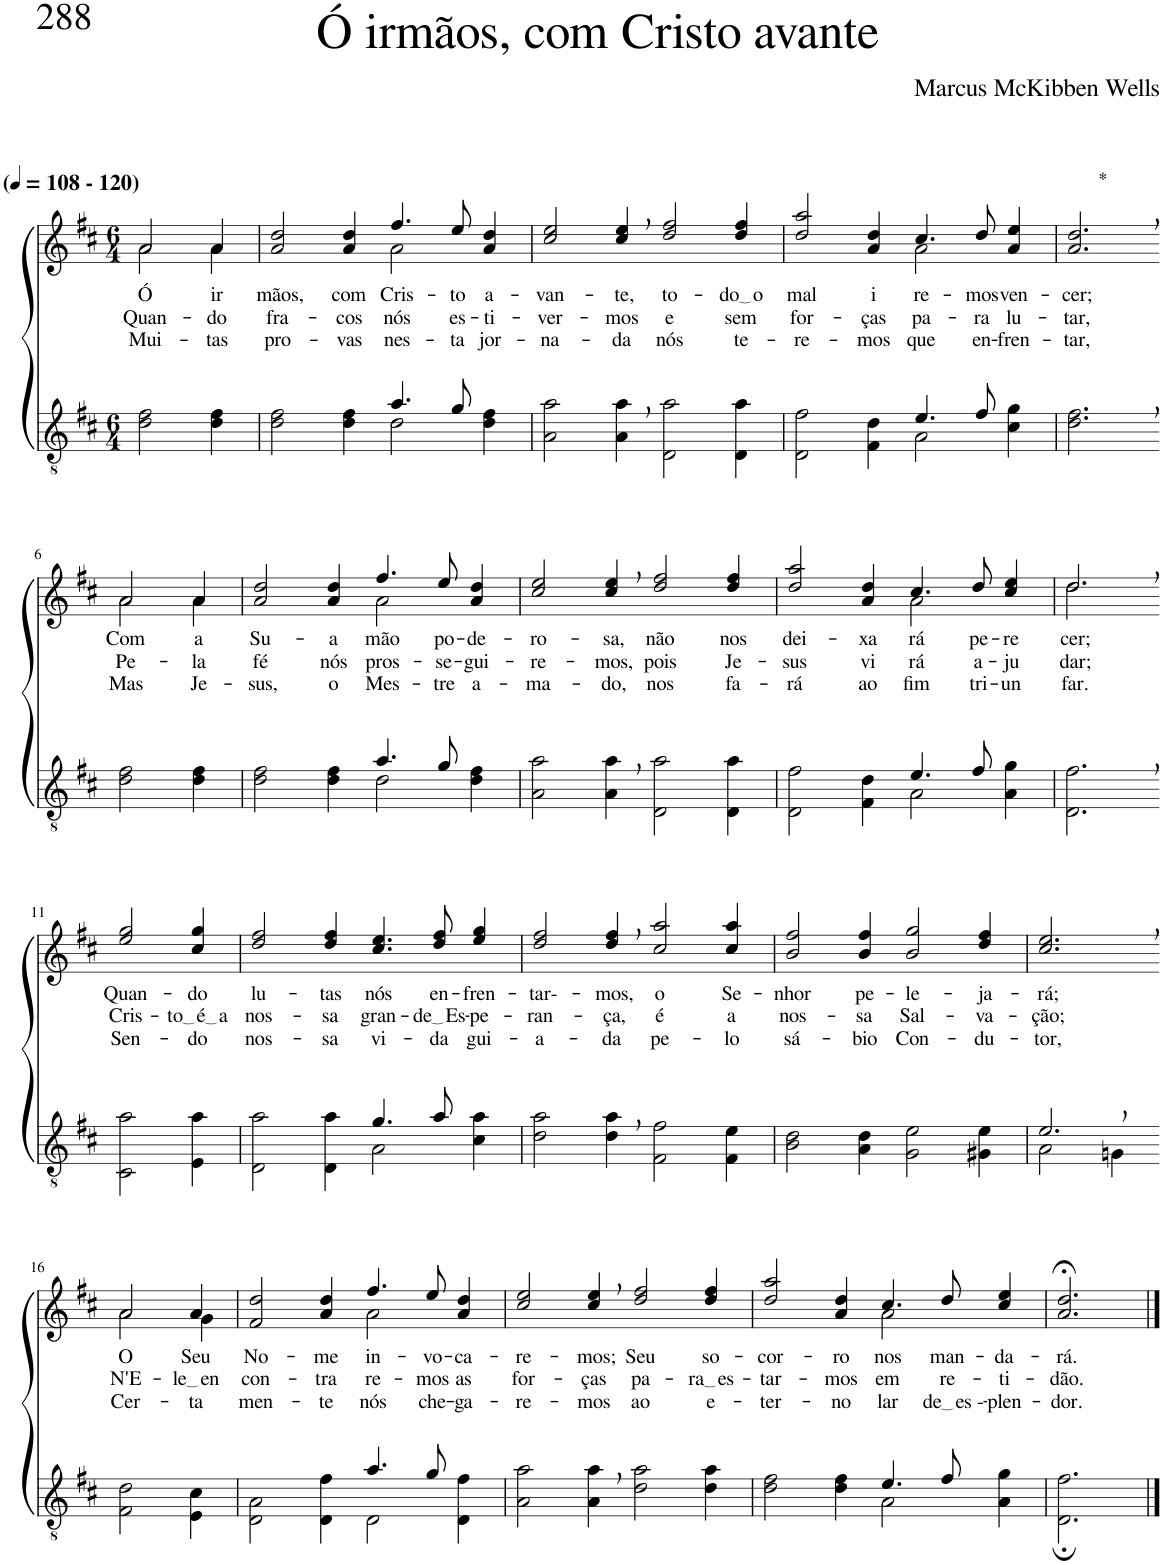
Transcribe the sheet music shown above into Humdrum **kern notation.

**kern	**kern	**text	**text	**text
*part2	*part1	*part1	*part1	*part1
*staff2	*staff1	*staff1	*staff1	*staff1
*I"Parte III e IV	*I"Parte I e II	*	*	*
*clefGv2	*clefG2	*	*	*
*Trd4c7	*Trd4c7	*	*	*
*k[f#c#]	*k[f#c#]	*	*	*
*M6/4	*M6/4	*	*	*
*MM108	*MM108	*	*	*
=1	=1	=1	=1	=1
*	*^	*	*	*
!	!LO:TX:a:B:t=(	!	!	!	!
!	!LO:TX:a:B:t=- 120)	!	!	!	!
!	!	!	!LO:LY:b	!LO:LY:b	!LO:LY:b
2d\ 2f#\	2a/	2a\	Ó	Quan-	Mui-
!	!	!	!LO:LY:b	!LO:LY:b	!LO:LY:b
4d\ 4f#\	4a/	4a\	ir-	-do	-tas
=2	=2	=2	=2	=2	=2
*^	*	*	*	*	*
!	!	!	!	!LO:LY:b	!LO:LY:b	!LO:LY:b
2.ryy	2d\ 2f#\	2a/ 2dd/	2.ryy	-mãos,	fra-	pro-
!	!	!	!	!LO:LY:b	!LO:LY:b	!LO:LY:b
.	4d\ 4f#\	4a/ 4dd/	.	com	-cos	-vas
!	!	!	!	!LO:LY:b	!LO:LY:b	!LO:LY:b
4.a/	2d\	4.ff#/	2a\	Cris-	nós	nes-
!	!	!	!	!LO:LY:b	!LO:LY:b	!LO:LY:b
8g/	.	8ee/	.	-to	es-	-ta
!	!	!	!	!LO:LY:b	!LO:LY:b	!LO:LY:b
4ryy	4d\ 4f#\	4a/ 4dd/	4ryy	a-	-ti-	jor-
=3	=3	=3	=3	=3	=3	=3
!	!	!	!	!LO:LY:b	!LO:LY:b	!LO:LY:b
*v	*v	*	*	*	*	*
*	*v	*v	*	*	*
2A\ 2a\	2cc#/ 2ee/	-van-	-ver-	-na-
!	!	!LO:LY:b	!LO:LY:b	!LO:LY:b
4A\, 4a\,	4cc#/, 4ee/,	-te,	-mos	-da
!	!	!LO:LY:b	!LO:LY:b	!LO:LY:b
2D\ 2a\	2dd/ 2ff#/	to-	e	nós
!	!	!LO:LY:b	!LO:LY:b	!LO:LY:b
4D\ 4a\	4dd/ 4ff#/	do o	sem	te-
=4	=4	=4	=4	=4
*^	*	*	*	*
!	!	!	!LO:LY:b	!LO:LY:b	!LO:LY:b
*	*	*^	*	*	*
2.ryy	2D\ 2f#\	2dd/ 2aa/	2.ryy	mal	for-	-re-
!	!	!	!	!LO:LY:b	!LO:LY:b	!LO:LY:b
.	4F#\ 4d\	4a/ 4dd/	.	i-	-ças	-mos
!	!	!	!	!LO:LY:b	!LO:LY:b	!LO:LY:b
4.e/	2A\	4.cc#/	2a\	-re-	pa-	que
!	!	!	!	!LO:LY:b	!LO:LY:b	!LO:LY:b
8f#/	.	8dd/	.	-mos	-ra	en-
!	!	!	!	!LO:LY:b	!LO:LY:b	!LO:LY:b
4ryy	4c#\ 4g\	4a/ 4ee/	4ryy	ven-	lu-	-fren-
=5	=5	=5	=5	=5	=5	=5
!	!	!LO:TX:a:t=*	!	!	!	!
!	!	!	!	!LO:LY:b	!LO:LY:b	!LO:LY:b
*v	*v	*	*	*	*	*
*	*v	*v	*	*	*
2.d\, 2.f#\,	2.a/, 2.dd/,	-cer;	-tar,	-tar,
!!LO:LB:g=z
=6-	=6-	=6-	=6-	=6-
!	!	!LO:LY:b	!LO:LY:b	!LO:LY:b
*	*^	*	*	*
2d\ 2f#\	2a\	2a/	Com	Pe-	Mas
!	!	!	!LO:LY:b	!LO:LY:b	!LO:LY:b
4d\ 4f#\	4a\	4a/	a	-la	Je-
=7	=7	=7	=7	=7	=7
*^	*	*	*	*	*
!	!	!	!	!LO:LY:b	!LO:LY:b	!LO:LY:b
2.ryy	2d\ 2f#\	2a/ 2dd/	2.ryy	Su-	fé	-sus,
!	!	!	!	!LO:LY:b	!LO:LY:b	!LO:LY:b
.	4d\ 4f#\	4a/ 4dd/	.	-a	nós	o
!	!	!	!	!LO:LY:b	!LO:LY:b	!LO:LY:b
4.a/	2d\	4.ff#/	2a\	mão	pros-	Mes-
!	!	!	!	!LO:LY:b	!LO:LY:b	!LO:LY:b
8g/	.	8ee/	.	po-	-se-	-tre
!	!	!	!	!LO:LY:b	!LO:LY:b	!LO:LY:b
4ryy	4d\ 4f#\	4a/ 4dd/	4ryy	-de-	-gui-	a-
=8	=8	=8	=8	=8	=8	=8
!	!	!	!	!LO:LY:b	!LO:LY:b	!LO:LY:b
*v	*v	*	*	*	*	*
*	*v	*v	*	*	*
2A\ 2a\	2cc#/ 2ee/	-ro-	-re-	-ma-
!	!	!LO:LY:b	!LO:LY:b	!LO:LY:b
4A\, 4a\,	4cc#/, 4ee/,	-sa,	-mos,	-do,
!	!	!LO:LY:b	!LO:LY:b	!LO:LY:b
2D\ 2a\	2dd/ 2ff#/	não	pois	nos
!	!	!LO:LY:b	!LO:LY:b	!LO:LY:b
4D\ 4a\	4dd/ 4ff#/	nos	Je-	fa-
=9	=9	=9	=9	=9
*^	*	*	*	*
!	!	!	!LO:LY:b	!LO:LY:b	!LO:LY:b
*	*	*^	*	*	*
2.ryy	2D\ 2f#\	2dd/ 2aa/	2.ryy	dei-	-sus	-rá
!	!	!	!	!LO:LY:b	!LO:LY:b	!LO:LY:b
.	4F#\ 4d\	4a/ 4dd/	.	-xa-	vi-	ao
!	!	!	!	!LO:LY:b	!LO:LY:b	!LO:LY:b
4.e/	2A\	4.cc#/	2a\	-rá	-rá	fim
!	!	!	!	!LO:LY:b	!LO:LY:b	!LO:LY:b
8f#/	.	8dd/	.	pe-	a-	tri-
!	!	!	!	!LO:LY:b	!LO:LY:b	!LO:LY:b
4ryy	4A\ 4g\	4cc#/ 4ee/	4ryy	-re-	-ju-	-un-
=10	=10	=10	=10	=10	=10	=10
!	!	!	!	!LO:LY:b	!LO:LY:b	!LO:LY:b
*v	*v	*	*	*	*	*
2.D\, 2.f#\,	2.dd,/	2.dd\	-cer;	-dar;	-far.
!!LO:LB:g=z
=11-	=11-	=11-	=11-	=11-	=11-
!	!	!	!LO:LY:b	!LO:LY:b	!LO:LY:b
*	*v	*v	*	*	*
2C#\ 2a\	2ee/ 2gg/	Quan-	Cris-	Sen-
!	!	!LO:LY:b	!LO:LY:b	!LO:LY:b
4E\ 4a\	4cc#/ 4gg/	-do	to é a	-do
=12	=12	=12	=12	=12
*^	*	*	*	*
!	!	!	!LO:LY:b	!LO:LY:b	!LO:LY:b
2.ryy	2D\ 2a\	2dd/ 2ff#/	lu-	nos-	nos-
!	!	!	!LO:LY:b	!LO:LY:b	!LO:LY:b
.	4D\ 4a\	4dd/ 4ff#/	-tas	-sa	-sa
!	!	!	!LO:LY:b	!LO:LY:b	!LO:LY:b
4.g/	2A\	4.cc#/ 4.ee/	nós	gran-	vi-
!	!	!	!LO:LY:b	!LO:LY:b	!LO:LY:b
8a/	.	8dd/ 8ff#/	en-	de Es	-da
!	!	!	!LO:LY:b	!LO:LY:b	!LO:LY:b
4ryy	4c#\ 4a\	4ee/ 4gg/	-fren-	-pe-	gui-
=13	=13	=13	=13	=13	=13
!	!	!	!LO:LY:b	!LO:LY:b	!LO:LY:b
*v	*v	*	*	*	*
2d\ 2a\	2dd/ 2ff#/	-tar--	-ran-	-a-
!	!	!LO:LY:b	!LO:LY:b	!LO:LY:b
4d\, 4a\,	4dd/, 4ff#/,	-mos,	-ça,	-da
!	!	!LO:LY:b	!LO:LY:b	!LO:LY:b
2F#\ 2f#\	2cc#/ 2aa/	o	é	pe-
!	!	!LO:LY:b	!LO:LY:b	!LO:LY:b
4F#\ 4e\	4cc#/ 4aa/	Se-	a	-lo
=14	=14	=14	=14	=14
!	!	!LO:LY:b	!LO:LY:b	!LO:LY:b
2B\ 2d\	2b/ 2ff#/	-nhor	nos-	sá-
!	!	!LO:LY:b	!LO:LY:b	!LO:LY:b
4A\ 4d\	4b/ 4ff#/	pe-	-sa	-bio
!	!	!LO:LY:b	!LO:LY:b	!LO:LY:b
2G\ 2e\	2b/ 2gg/	-le-	Sal-	Con-
!	!	!LO:LY:b	!LO:LY:b	!LO:LY:b
4G#X\ 4e\	4dd/ 4ff#/	-ja-	-va-	-du-
=15	=15	=15	=15	=15
*^	*	*	*	*
!	!	!	!LO:LY:b	!LO:LY:b	!LO:LY:b
2.e,/	2A\	2.cc#/, 2.ee/,	-rá;	-ção;	-tor,
.	4Gn\	.	.	.	.
!!LO:LB:g=z
=16-	=16-	=16-	=16-	=16-	=16-
*	*	*^	*	*	*
!	!	!	!	!LO:LY:b	!LO:LY:b	!LO:LY:b
*v	*v	*	*	*	*	*
2F#\ 2d\	2a/	2a\	-O	-N'E-	Cer-
!	!	!	!LO:LY:b	!LO:LY:b	!LO:LY:b
4E\ 4c#\	4a/	4g\	Seu	le en	-ta-
=17	=17	=17	=17	=17	=17
*^	*	*	*	*	*
!	!	!	!	!LO:LY:b	!LO:LY:b	!LO:LY:b
2.ryy	2D\ 2A\	2f#/ 2dd/	2.ryy	No-	-con-	-men-
!	!	!	!	!LO:LY:b	!LO:LY:b	!LO:LY:b
.	4D\ 4f#\	4a/ 4dd/	.	-me	-tra-	-te
!	!	!	!	!LO:LY:b	!LO:LY:b	!LO:LY:b
4.a/	2D\	4.ff#/	2a\	in-	-re-	nós
!	!	!	!	!LO:LY:b	!LO:LY:b	!LO:LY:b
8g/	.	8ee/	.	-vo-	-mos	che-
!	!	!	!	!LO:LY:b	!LO:LY:b	!LO:LY:b
4ryy	4D\ 4f#\	4a/ 4dd/	4ryy	-ca-	as	-ga-
=18	=18	=18	=18	=18	=18	=18
!	!	!	!	!LO:LY:b	!LO:LY:b	!LO:LY:b
*v	*v	*	*	*	*	*
*	*v	*v	*	*	*
2A\ 2a\	2cc#/ 2ee/	-re-	for-	-re-
!	!	!LO:LY:b	!LO:LY:b	!LO:LY:b
4A\, 4a\,	4cc#/, 4ee/,	-mos;	-ças	-mos
!	!	!LO:LY:b	!LO:LY:b	!LO:LY:b
2d\ 2a\	2dd/ 2ff#/	Seu	pa-	ao
!	!	!LO:LY:b	!LO:LY:b	!LO:LY:b
4d\ 4a\	4dd/ 4ff#/	so-	ra es	e-
=19	=19	=19	=19	=19
*^	*	*	*	*
!	!	!	!LO:LY:b	!LO:LY:b	!LO:LY:b
*	*	*^	*	*	*
2.ryy	2d\ 2f#\	2dd/ 2aa/	2.ryy	-cor-	-tar-	-ter-
!	!	!	!	!LO:LY:b	!LO:LY:b	!LO:LY:b
.	4d\ 4f#\	4a/ 4dd/	.	-ro	-mos	-no
!	!	!	!	!LO:LY:b	!LO:LY:b	!LO:LY:b
4.e/	2A\	4.cc#/	2a\	nos	em	lar
!	!	!	!	!LO:LY:b	!LO:LY:b	!LO:LY:b
8f#/	.	8dd/	.	man-	re-	de es -
!	!	!	!	!LO:LY:b	!LO:LY:b	!LO:LY:b
4ryy	4A\ 4g\	4cc#/ 4ee/	4ryy	-da-	-ti-	-plen-
=20	=20	=20	=20	=20	=20	=20
!	!	!	!	!LO:LY:b	!LO:LY:b	!LO:LY:b
*v	*v	*	*	*	*	*
*	*v	*v	*	*	*
2.D\; 2.f#\;	2.a/;< 2.dd/;<	-rá.	-dão.	-dor.
==	==	==	==	==
*-	*-	*-	*-	*-
